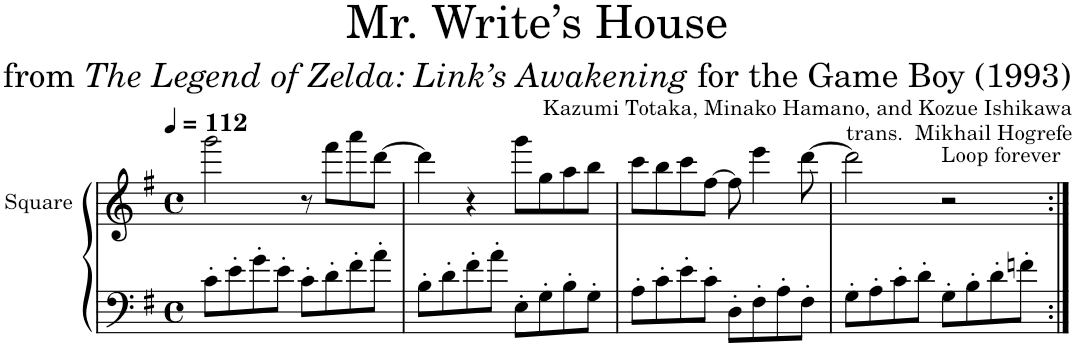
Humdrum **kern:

**kern	**kern
*part2	*part1
*staff2	*staff1
*I"Square Synthesizer	*I"Square
*	*I'S.
*clefF4	*clefG2
*k[f#]	*k[f#]
*M4/4	*M4/4
*met(c)	*met(c)
*MM112	*MM112
=1	=1
8c'\L	2ggg\
8e'\	.
8g'\	.
8e'\J	.
8c'\L	8r
8d'\	8fff#\L
8f#'\	8aaa\
8a'\J	[8ddd\J
=2	=2
8B'\L	4ddd\]
8d'\	.
8f#'\	4r
8a'\J	.
8E'\L	8ggg\L
8G'\	8gg\
8B'\	8aa\
8G'\J	8bb\J
=3	=3
8A'\L	8ccc\L
8c'\	8bb\
8e'\	8ccc\
8c'\J	[8ff#\J
8D'\L	8ff#\]
8F#'\	4eee\
8A'\	.
8F#'\J	[8ddd\
=4	=4
8G'\L	2ddd\]
8A'\	.
8c'\	.
8d'\J	.
!	!LO:TX:a:t=Loop forever
8G'\L	2r
8B'\	.
8d'\	.
8fn'\J	.
=:|!	=:|!
*-	*-
